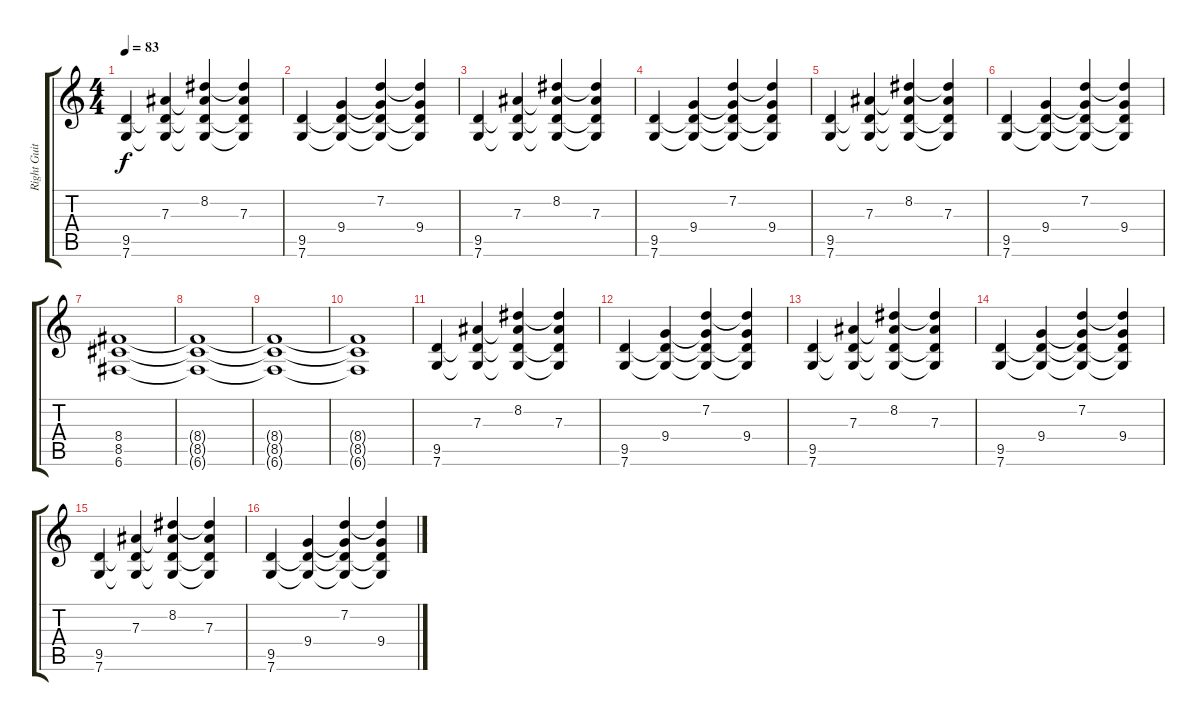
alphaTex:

\track ("Right Guitar" "Right Guit") {instrument distortionguitar}
\staff {score tabs}
\tuning (C4 G3 Eb3 Bb2 F2 C2) {hide}
\ts (4 4)
\tempo 83
\clef g2
\ks c
(9.5 7.6).4{dy f} (7.3 9.5{t} 7.6{t}).4 (8.2 7.3{t} 9.5{t} 7.6{t}).4 (8.2{t} 7.3 9.5{t} 7.6{t}).4 |
(9.5 7.6).4 (9.4 9.5{t} 7.6{t}).4 (7.2 9.4{t} 9.5{t} 7.6{t}).4 (7.2{t} 9.4 9.5{t} 7.6{t}).4 |
(9.5 7.6).4 (7.3 9.5{t} 7.6{t}).4 (8.2 7.3{t} 9.5{t} 7.6{t}).4 (8.2{t} 7.3 9.5{t} 7.6{t}).4 |
(9.5 7.6).4 (9.4 9.5{t} 7.6{t}).4 (7.2 9.4{t} 9.5{t} 7.6{t}).4 (7.2{t} 9.4 9.5{t} 7.6{t}).4 |
(9.5 7.6).4 (7.3 9.5{t} 7.6{t}).4 (8.2 7.3{t} 9.5{t} 7.6{t}).4 (8.2{t} 7.3 9.5{t} 7.6{t}).4 |
(9.5 7.6).4 (9.4 9.5{t} 7.6{t}).4 (7.2 9.4{t} 9.5{t} 7.6{t}).4 (7.2{t} 9.4 9.5{t} 7.6{t}).4 |
(8.4 8.5 6.6).1 |
(8.4{t} 8.5{t} 6.6{t}).1 |
(8.4{t} 8.5{t} 6.6{t}).1 |
(8.4{t} 8.5{t} 6.6{t}).1 |
(9.5 7.6).4 (7.3 9.5{t} 7.6{t}).4 (8.2 7.3{t} 9.5{t} 7.6{t}).4 (8.2{t} 7.3 9.5{t} 7.6{t}).4 |
(9.5 7.6).4 (9.4 9.5{t} 7.6{t}).4 (7.2 9.4{t} 9.5{t} 7.6{t}).4 (7.2{t} 9.4 9.5{t} 7.6{t}).4 |
(9.5 7.6).4 (7.3 9.5{t} 7.6{t}).4 (8.2 7.3{t} 9.5{t} 7.6{t}).4 (8.2{t} 7.3 9.5{t} 7.6{t}).4 |
(9.5 7.6).4 (9.4 9.5{t} 7.6{t}).4 (7.2 9.4{t} 9.5{t} 7.6{t}).4 (7.2{t} 9.4 9.5{t} 7.6{t}).4 |
(9.5 7.6).4 (7.3 9.5{t} 7.6{t}).4 (8.2 7.3{t} 9.5{t} 7.6{t}).4 (8.2{t} 7.3 9.5{t} 7.6{t}).4 |
(9.5 7.6).4 (9.4 9.5{t} 7.6{t}).4 (7.2 9.4{t} 9.5{t} 7.6{t}).4 (7.2{t} 9.4 9.5{t} 7.6{t}).4
